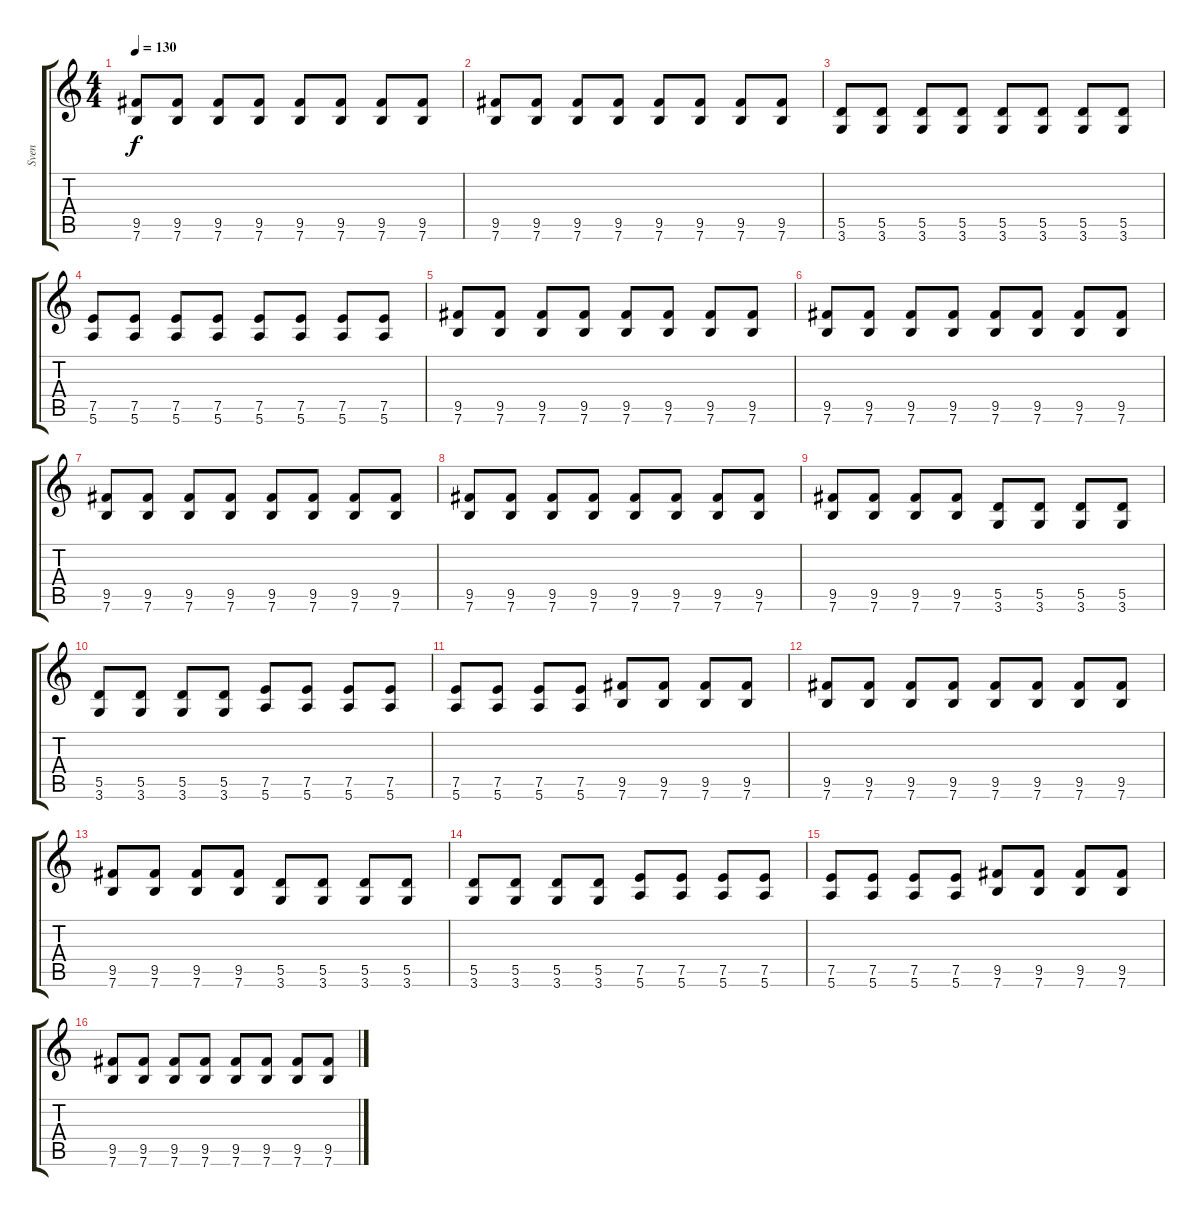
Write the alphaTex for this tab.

\track ("Sven" "Sven") {instrument distortionguitar}
\staff {score tabs}
\tuning (E4 B3 G3 D3 A2 E2) {hide}
\ts (4 4)
\tempo 130
\clef g2
\ks c
(9.5 7.6).8{dy f} (9.5 7.6).8 (9.5 7.6).8 (9.5 7.6).8 (9.5 7.6).8 (9.5 7.6).8 (9.5 7.6).8 (9.5 7.6).8 |
(9.5 7.6).8 (9.5 7.6).8 (9.5 7.6).8 (9.5 7.6).8 (9.5 7.6).8 (9.5 7.6).8 (9.5 7.6).8 (9.5 7.6).8 |
(5.5 3.6).8 (5.5 3.6).8 (5.5 3.6).8 (5.5 3.6).8 (5.5 3.6).8 (5.5 3.6).8 (5.5 3.6).8 (5.5 3.6).8 |
(7.5 5.6).8 (7.5 5.6).8 (7.5 5.6).8 (7.5 5.6).8 (7.5 5.6).8 (7.5 5.6).8 (7.5 5.6).8 (7.5 5.6).8 |
(9.5 7.6).8 (9.5 7.6).8 (9.5 7.6).8 (9.5 7.6).8 (9.5 7.6).8 (9.5 7.6).8 (9.5 7.6).8 (9.5 7.6).8 |
(9.5 7.6).8 (9.5 7.6).8 (9.5 7.6).8 (9.5 7.6).8 (9.5 7.6).8 (9.5 7.6).8 (9.5 7.6).8 (9.5 7.6).8 |
(9.5 7.6).8 (9.5 7.6).8 (9.5 7.6).8 (9.5 7.6).8 (9.5 7.6).8 (9.5 7.6).8 (9.5 7.6).8 (9.5 7.6).8 |
(9.5 7.6).8 (9.5 7.6).8 (9.5 7.6).8 (9.5 7.6).8 (9.5 7.6).8 (9.5 7.6).8 (9.5 7.6).8 (9.5 7.6).8 |
(9.5 7.6).8 (9.5 7.6).8 (9.5 7.6).8 (9.5 7.6).8 (5.5 3.6).8 (5.5 3.6).8 (5.5 3.6).8 (5.5 3.6).8 |
(5.5 3.6).8 (5.5 3.6).8 (5.5 3.6).8 (5.5 3.6).8 (7.5 5.6).8 (7.5 5.6).8 (7.5 5.6).8 (7.5 5.6).8 |
(7.5 5.6).8 (7.5 5.6).8 (7.5 5.6).8 (7.5 5.6).8 (9.5 7.6).8 (9.5 7.6).8 (9.5 7.6).8 (9.5 7.6).8 |
(9.5 7.6).8 (9.5 7.6).8 (9.5 7.6).8 (9.5 7.6).8 (9.5 7.6).8 (9.5 7.6).8 (9.5 7.6).8 (9.5 7.6).8 |
(9.5 7.6).8 (9.5 7.6).8 (9.5 7.6).8 (9.5 7.6).8 (5.5 3.6).8 (5.5 3.6).8 (5.5 3.6).8 (5.5 3.6).8 |
(5.5 3.6).8 (5.5 3.6).8 (5.5 3.6).8 (5.5 3.6).8 (7.5 5.6).8 (7.5 5.6).8 (7.5 5.6).8 (7.5 5.6).8 |
(7.5 5.6).8 (7.5 5.6).8 (7.5 5.6).8 (7.5 5.6).8 (9.5 7.6).8 (9.5 7.6).8 (9.5 7.6).8 (9.5 7.6).8 |
(9.5 7.6).8 (9.5 7.6).8 (9.5 7.6).8 (9.5 7.6).8 (9.5 7.6).8 (9.5 7.6).8 (9.5 7.6).8 (9.5 7.6).8
